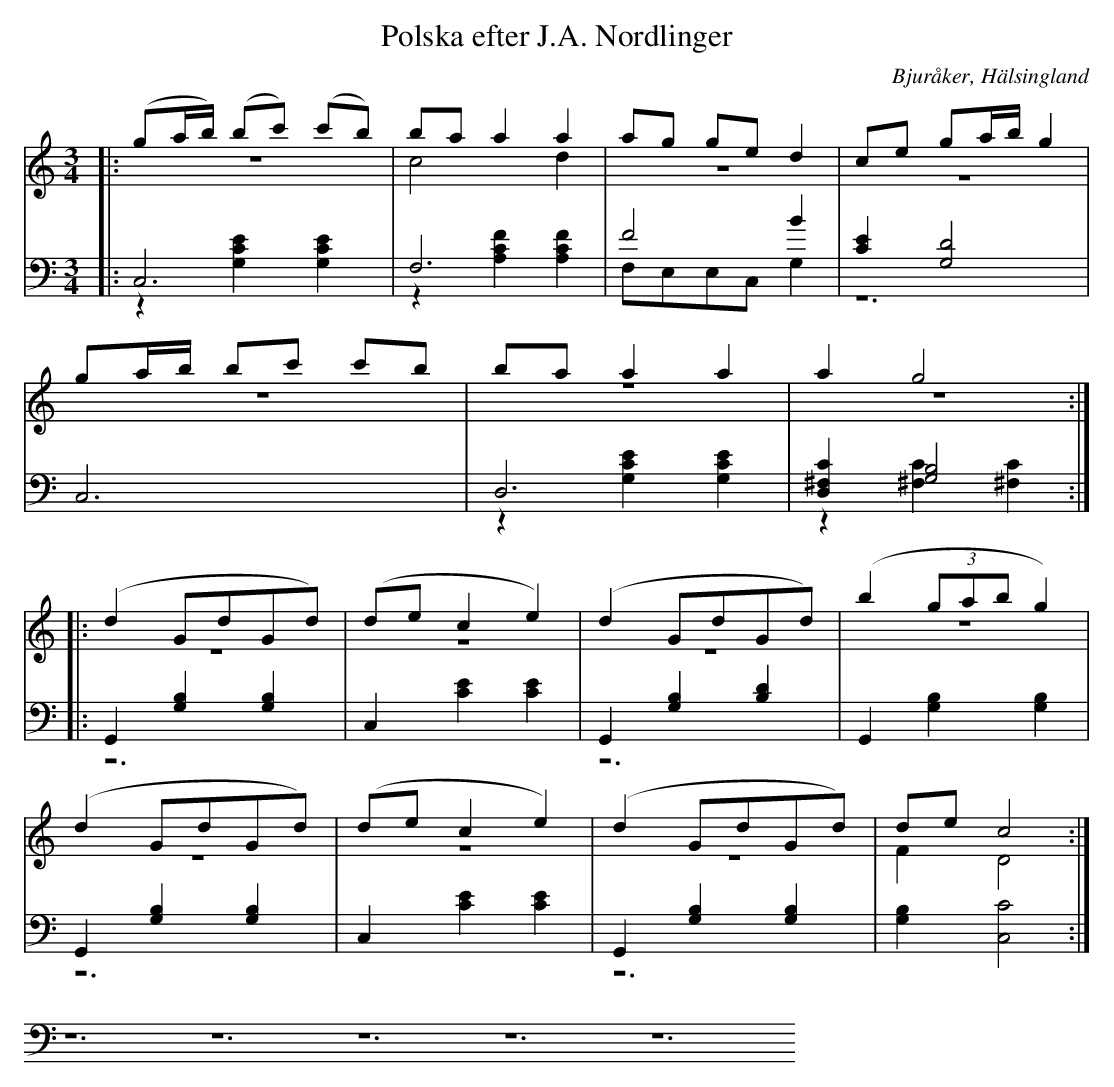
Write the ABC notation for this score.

X:1
T: Polska efter J.A. Nordlinger
O: Bjuråker, Hälsingland
M: 3/4
L: 1/8
K: C
V:1
V:2 merge
V:3
V:4 merge
V:1
|:(ga/b/) (bc') (c'b)|ba a2 a2|ag ge d2|ce ga/b/ g2|
ga/b/ bc' c'b|ba a2 a2|a2 g4:|
|:(d2 GdGd) |(de c2 e2)|(d2 GdGd)|(b2 (3gab g2)|
(d2 GdGd)|(de c2 e2)|(d2 GdGd)|de c4:|
V:2
|:z6|c4 d2|z6|z6|
z6|z6|z6:|
|: z6 |z6|z6|z6|
z6|z6|z6|F2 D4:|
V:3 clef=bass
|:C,6 |F,6|F4 B2|[C2E2] [G,4D4]|
C,6|D,6|[D,2^F,2C2] [G,4B,4]:|
|:G,,2 [G,2B,2]  [G,2B,2]|C,2 [C2E2] [C2E2]|G,,2 [G,2B,2]  [B,2D2]|G,,2 [G,2B,2]  [G,2B,2]|
G,,2 [G,2B,2]  [G,2B,2]|C,2 [C2E2] [C2E2]|G,,2 [G,2B,2]  [G,2B,2]|[G,2B,2] [C,4C4]:|
V:4 clef=bass
|:z2 [G,2C2E2] [G,2C2E2]|z2 [A,2C2F2] [A,2C2F2]|F,E,E,C, G,2|z12|
z2 [G,2C2E2] [G,2C2E2]|z2 [^F,2C2] [^F,2C2]|z12:|
|:z12 |z12|z12|z12|
z12|z12|z12|z12:|
